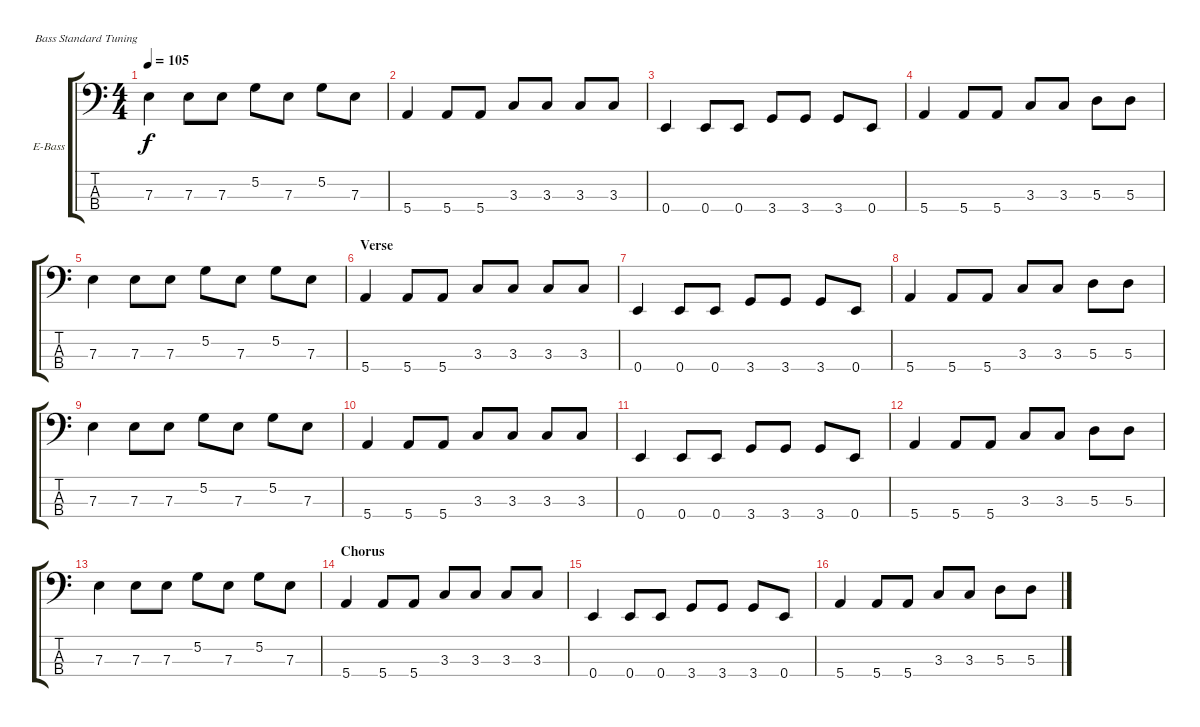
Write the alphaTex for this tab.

\bracketExtendMode groupsimilarinstruments
\firstSystemTrackNameOrientation horizontal
\otherSystemsTrackNameOrientation horizontal
\track ("Bass" "E-Bass") {instrument electricbassfinger}
\staff {score tabs}
\tuning (G2 D2 A1 E1)
\ts (4 4)
\tempo 105
\clef f4
\ks c
7.3.4{dy f} 7.3.8 7.3.8 5.2.8 7.3.8 5.2.8 7.3.8 |
5.4.4 5.4.8 5.4.8 3.3.8 3.3.8 3.3.8 3.3.8 |
0.4.4 0.4.8 0.4.8 3.4.8 3.4.8 3.4.8 0.4.8 |
5.4.4 5.4.8 5.4.8 3.3.8 3.3.8 5.3.8 5.3.8 |
7.3.4 7.3.8 7.3.8 5.2.8 7.3.8 5.2.8 7.3.8 |
\section ("" "Verse")
5.4.4 5.4.8 5.4.8 3.3.8 3.3.8 3.3.8 3.3.8 |
0.4.4 0.4.8 0.4.8 3.4.8 3.4.8 3.4.8 0.4.8 |
5.4.4 5.4.8 5.4.8 3.3.8 3.3.8 5.3.8 5.3.8 |
7.3.4 7.3.8 7.3.8 5.2.8 7.3.8 5.2.8 7.3.8 |
5.4.4 5.4.8 5.4.8 3.3.8 3.3.8 3.3.8 3.3.8 |
0.4.4 0.4.8 0.4.8 3.4.8 3.4.8 3.4.8 0.4.8 |
5.4.4 5.4.8 5.4.8 3.3.8 3.3.8 5.3.8 5.3.8 |
7.3.4 7.3.8 7.3.8 5.2.8 7.3.8 5.2.8 7.3.8 |
\section ("" "Chorus")
5.4.4 5.4.8 5.4.8 3.3.8 3.3.8 3.3.8 3.3.8 |
0.4.4 0.4.8 0.4.8 3.4.8 3.4.8 3.4.8 0.4.8 |
5.4.4 5.4.8 5.4.8 3.3.8 3.3.8 5.3.8 5.3.8
